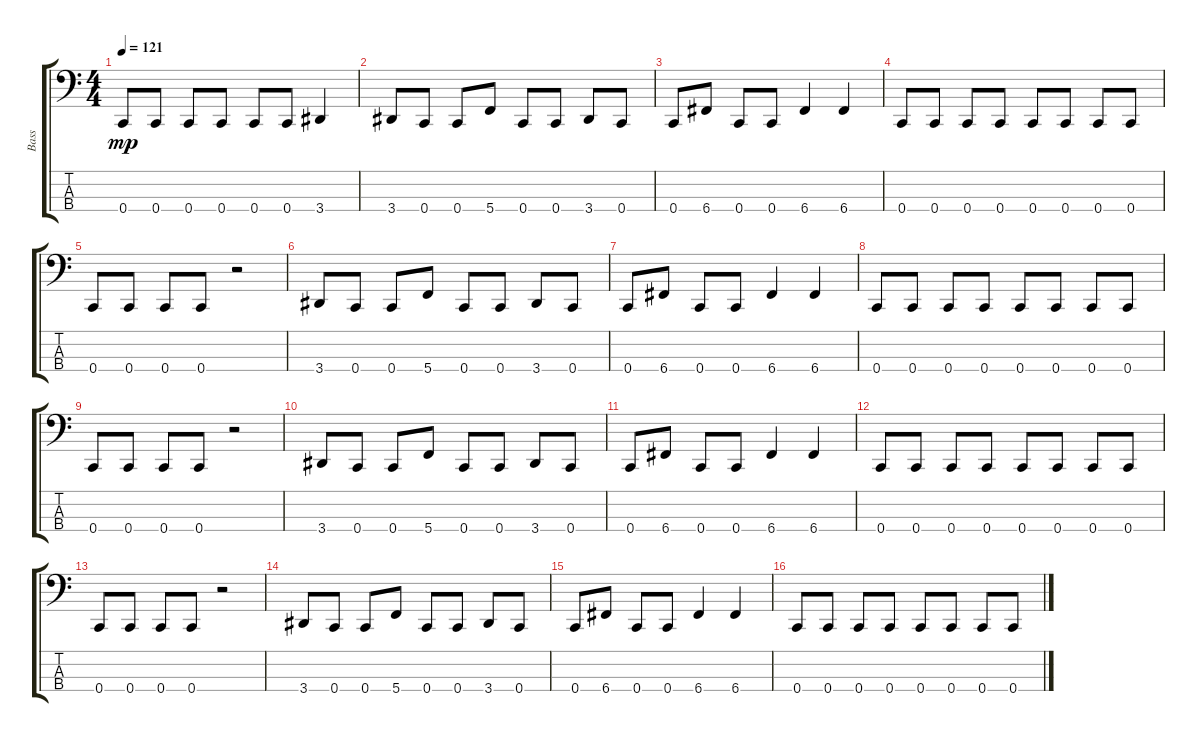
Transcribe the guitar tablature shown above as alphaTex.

\track ("Bass" "Bass") {instrument electricbassfinger}
\staff {score tabs}
\tuning (F2 C2 G1 C1) {hide}
\ts (4 4)
\tempo 121
\clef f4
\ks c
0.4.8{dy mp} 0.4.8 0.4.8 0.4.8 0.4.8 0.4.8 3.4.4 |
3.4.8 0.4.8 0.4.8 5.4.8 0.4.8 0.4.8 3.4.8 0.4.8 |
0.4.8 6.4.8 0.4.8 0.4.8 6.4.4 6.4.4 |
0.4.8 0.4.8 0.4.8 0.4.8 0.4.8 0.4.8 0.4.8 0.4.8 |
0.4.8 0.4.8 0.4.8 0.4.8 r.2 |
3.4.8 0.4.8 0.4.8 5.4.8 0.4.8 0.4.8 3.4.8 0.4.8 |
0.4.8 6.4.8 0.4.8 0.4.8 6.4.4 6.4.4 |
0.4.8 0.4.8 0.4.8 0.4.8 0.4.8 0.4.8 0.4.8 0.4.8 |
0.4.8 0.4.8 0.4.8 0.4.8 r.2 |
3.4.8 0.4.8 0.4.8 5.4.8 0.4.8 0.4.8 3.4.8 0.4.8 |
0.4.8 6.4.8 0.4.8 0.4.8 6.4.4 6.4.4 |
0.4.8 0.4.8 0.4.8 0.4.8 0.4.8 0.4.8 0.4.8 0.4.8 |
0.4.8 0.4.8 0.4.8 0.4.8 r.2 |
3.4.8 0.4.8 0.4.8 5.4.8 0.4.8 0.4.8 3.4.8 0.4.8 |
0.4.8 6.4.8 0.4.8 0.4.8 6.4.4 6.4.4 |
0.4.8 0.4.8 0.4.8 0.4.8 0.4.8 0.4.8 0.4.8 0.4.8
